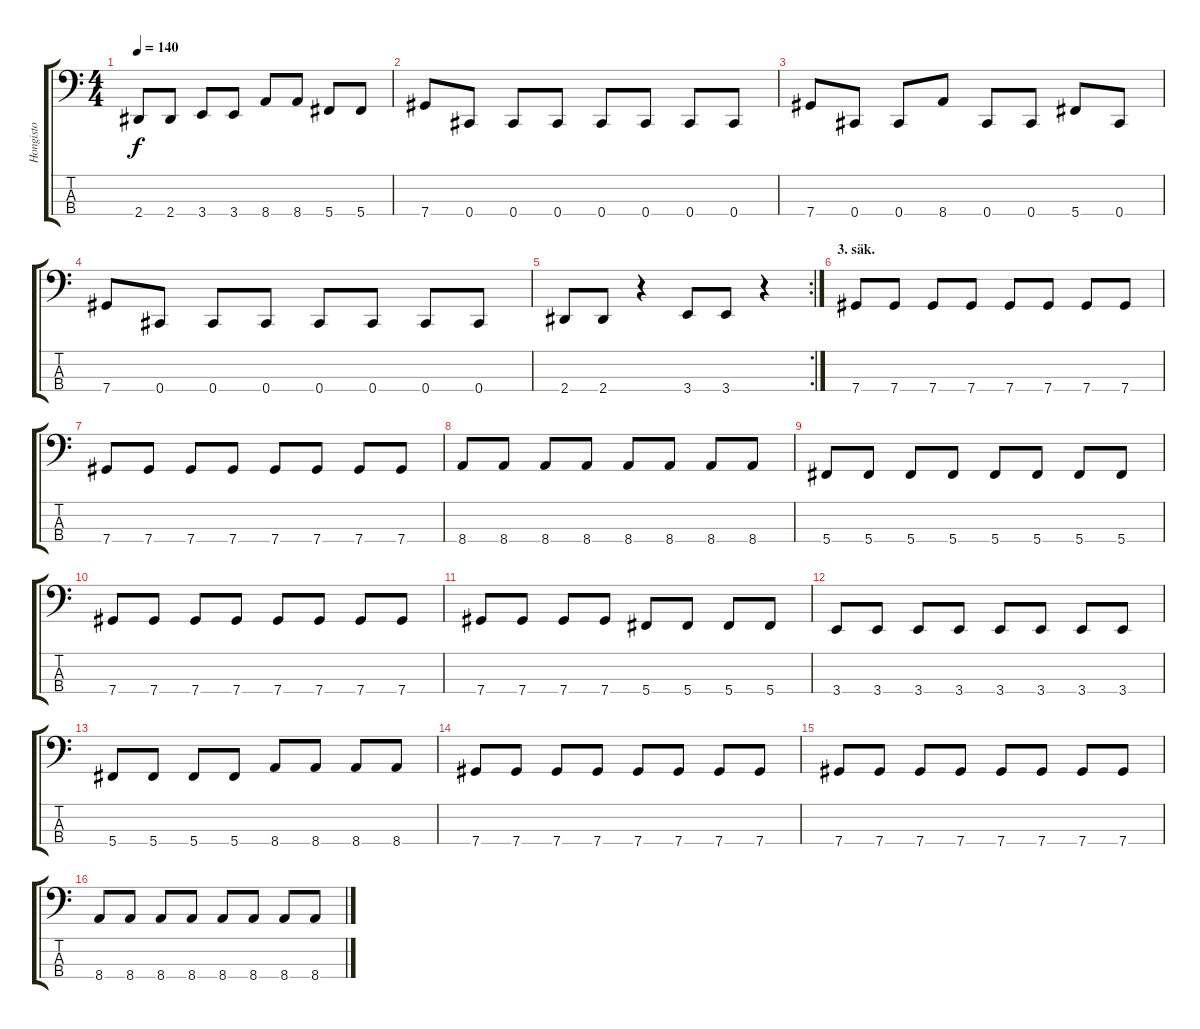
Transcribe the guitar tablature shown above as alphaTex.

\track ("Hongisto" "Hongisto") {instrument electricbassfinger}
\staff {score tabs}
\tuning (Gb2 Db2 Ab1 Db1) {hide}
\ts (4 4)
\tempo 140
\clef f4
\ks c
2.4.8{dy f} 2.4.8 3.4.8 3.4.8 8.4.8 8.4.8 5.4.8 5.4.8 |
7.4.8 0.4.8 0.4.8 0.4.8 0.4.8 0.4.8 0.4.8 0.4.8 |
7.4.8 0.4.8 0.4.8 8.4.8 0.4.8 0.4.8 5.4.8 0.4.8 |
7.4.8 0.4.8 0.4.8 0.4.8 0.4.8 0.4.8 0.4.8 0.4.8 |
\rc 2
2.4.8 2.4.8 r.4 3.4.8 3.4.8 r.4 |
\section ("" "3. säk.")
7.4.8 7.4.8 7.4.8 7.4.8 7.4.8 7.4.8 7.4.8 7.4.8 |
7.4.8 7.4.8 7.4.8 7.4.8 7.4.8 7.4.8 7.4.8 7.4.8 |
8.4.8 8.4.8 8.4.8 8.4.8 8.4.8 8.4.8 8.4.8 8.4.8 |
5.4.8 5.4.8 5.4.8 5.4.8 5.4.8 5.4.8 5.4.8 5.4.8 |
7.4.8 7.4.8 7.4.8 7.4.8 7.4.8 7.4.8 7.4.8 7.4.8 |
7.4.8 7.4.8 7.4.8 7.4.8 5.4.8 5.4.8 5.4.8 5.4.8 |
3.4.8 3.4.8 3.4.8 3.4.8 3.4.8 3.4.8 3.4.8 3.4.8 |
5.4.8 5.4.8 5.4.8 5.4.8 8.4.8 8.4.8 8.4.8 8.4.8 |
7.4.8 7.4.8 7.4.8 7.4.8 7.4.8 7.4.8 7.4.8 7.4.8 |
7.4.8 7.4.8 7.4.8 7.4.8 7.4.8 7.4.8 7.4.8 7.4.8 |
8.4.8 8.4.8 8.4.8 8.4.8 8.4.8 8.4.8 8.4.8 8.4.8
